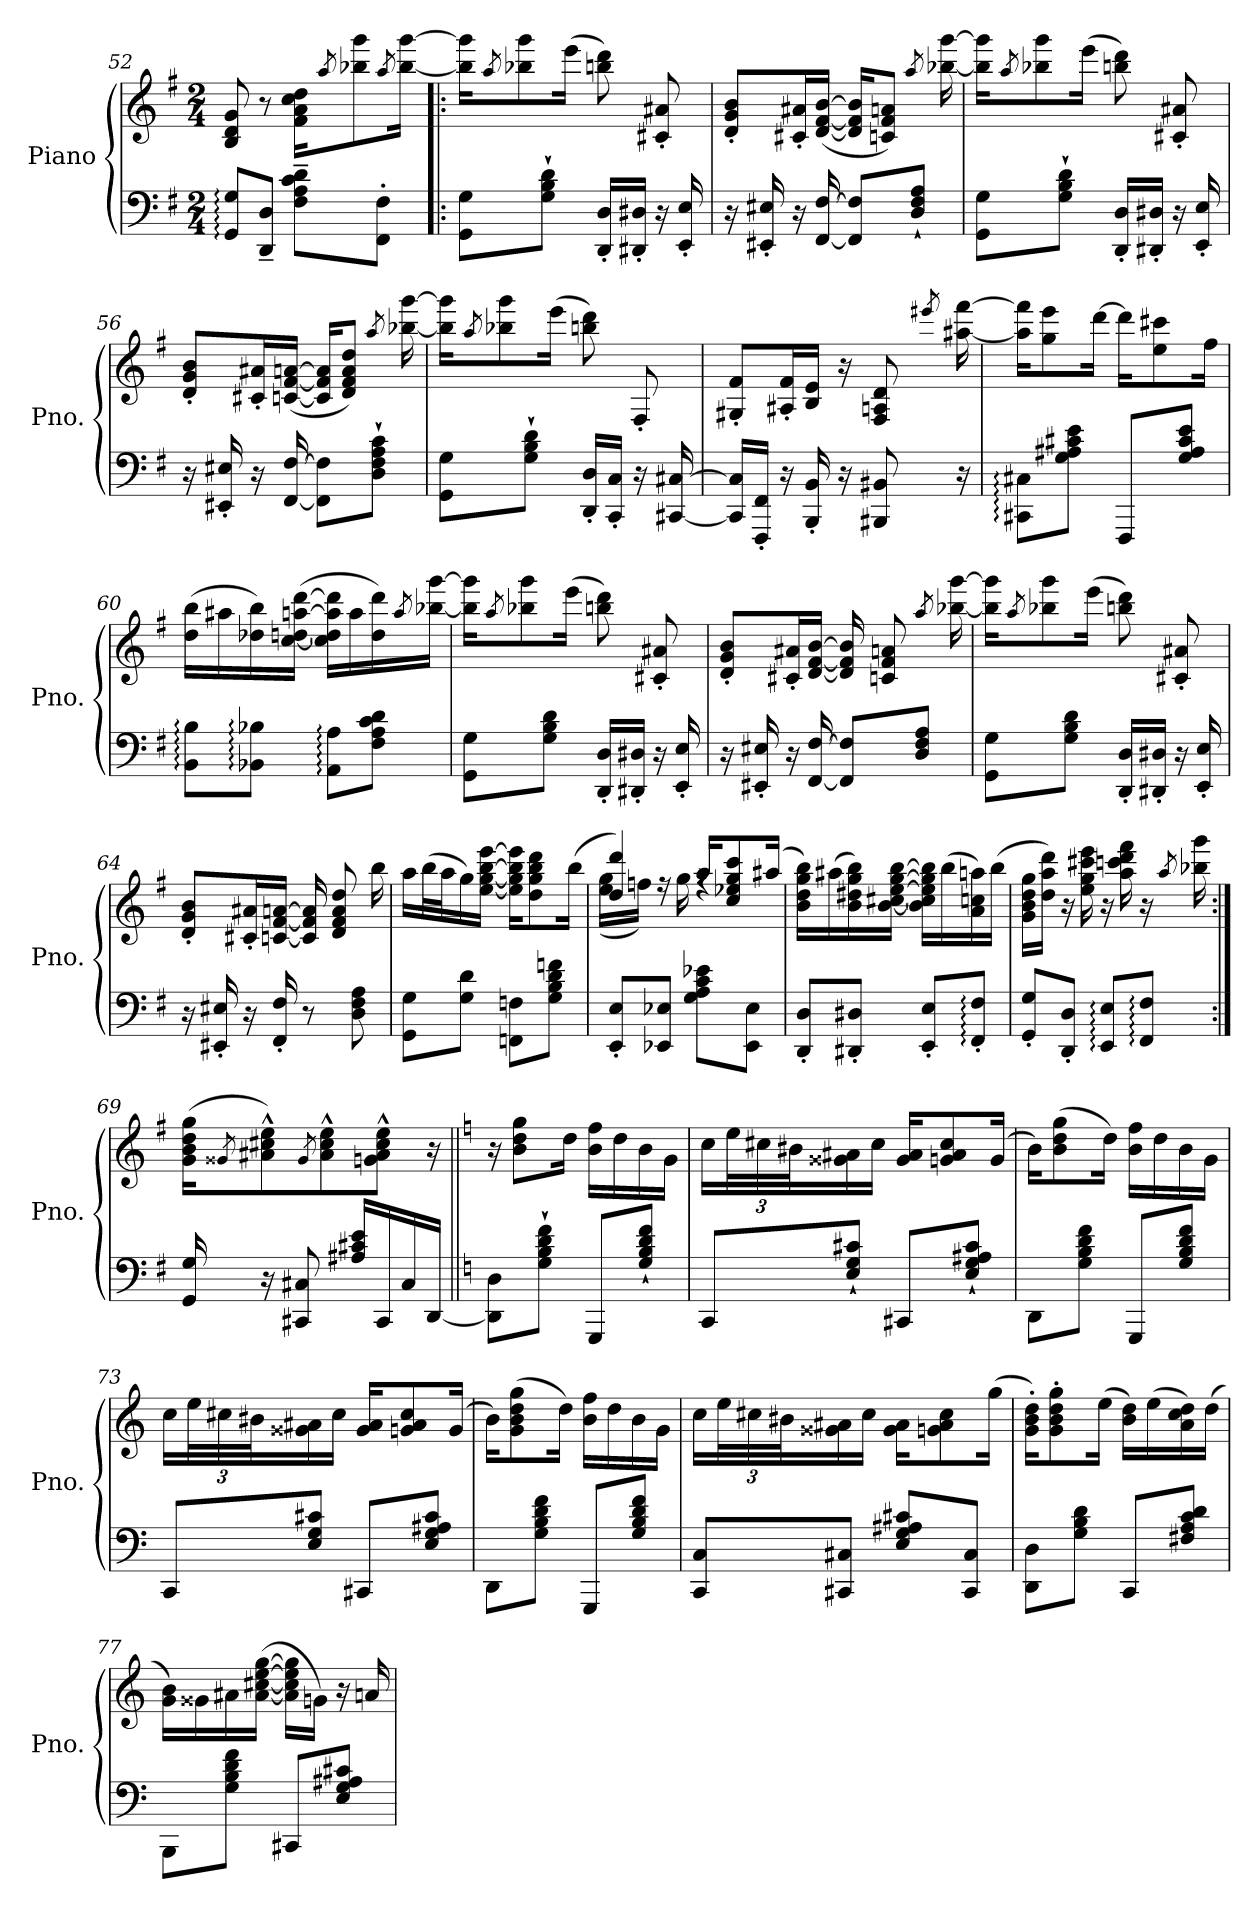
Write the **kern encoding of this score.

**kern	**kern
*part1	*part1
*staff2	*staff1
*I"Piano	*
*I'Pno.	*
*clefF4	*clefG2
*k[f#]	*k[f#]
*M2/4	*M2/4
=52	=52
8GG/: 8G/:L	8B/ 8d/ 8g/
8DD/~ 8D/~J	8r
8F#\~ 8A\~ 8c\~ 8d\~L	16f#\ 16a\ 16cc\ 16dd\KL
.	8qaa/
.	8bb-X\ 8ggg\
8FF#\' 8F#\'J	.
.	8qaa/
.	[16bb-\ [16ggg\Jk
!!LO:PB:g=z
=53!|:	=53!|:
8GG\ 8G\L	16bb-\] 16ggg\]KL
.	8qaa/
.	8bb-X\ 8ggg\
8G\` 8B\` 8d\`J	.
.	(>16eee\Jk
16DD/' 16D/'LL	8bbn\ 8ddd\)
16DD#X/' 16D#X/'JJ	.
16r	8c#X/' 8a#X/'
16EE/' 16E/'	.
=54	=54
16r	8d/' 8g/' 8b/'L
16EE#X/' 16E#X/'	.
16r	16c#X/' 16a#X/'L
[16FF#/ [16F#/	(<[16d/ [16f#/ [16b/JJ
8FF#/] 8F#/]L	16d/] 16f#/] 16b/]KL
.	8cn/ 8f#/ 8an/J)
8D/` 8F#/` 8A/`J	.
.	8qaa/
.	[16bb-X\ [16ggg\
=55	=55
8GG\ 8G\L	16bb-\] 16ggg\]KL
.	8qaa/
.	8bb-X\ 8ggg\
8G\` 8B\` 8d\`J	.
.	(>16eee\Jk
16DD/' 16D/'LL	8bbn\ 8ddd\)
16DD#X/' 16D#X/'JJ	.
16r	8c#X/' 8a#X/'
16EE/' 16E/'	.
=56	=56
16r	8d/' 8g/' 8b/'L
16EE#X/' 16E#X/'	.
16r	16c#X/' 16a#X/'L
[16FF#/ [16F#/	(<[16cn/ [16f#/ [16an/JJ
8FF#\] 8F#\]L	16c/] 16f#/] 16a/]KL
.	8d/ 8f#/ 8a/ 8dd/J)
8D\` 8F#\` 8A\` 8c\`J	.
.	8qaa/
.	[16bb-X\ [16ggg\
!!LO:LB:g=z
=57	=57
8GG\ 8G\L	16bb-\] 16ggg\]KL
.	8qaa/
.	8bb-X\ 8ggg\
8G\` 8B\` 8d\`J	.
.	(>16eee\Jk
16DD/' 16D/'LL	8bbn\ 8ddd\)
16CC/' 16C/'JJ	.
16r	8F#'/
[16CC#X/ [16C#X/	.
=58	=58
16CC#/] 16C#/]LL	8G#X/' 8f#/'L
16FFF#/' 16FF#/'JJ	.
16r	16A#X/' 16f#/'L
16BBB/' 16BB/'	16B/ 16e/JJ
16r	16r
8BBB#X/ 8BB#X/	8F#/ 8An/ 8d/
.	8qeee#X/
16r	[16aa#X\ [16fff#\
=59	=59
8CC#X\: 8C#X\:L	16aa#\] 16fff#\]KL
.	8gg\ 8eee\
8G\ 8A#X\ 8c#X\ 8e\J	.
.	[16ddd\Jk
8FFF#/L	16ddd\KL]
.	8ee\ 8ccc#X\
8G/ 8A#/ 8c#/ 8e/J	.
.	16ff#\Jk
=60	=60
8BB\: 8B\:L	(>16dd\ 16bb\LL
.	16aa#X\
8BB-X\: 8B-X\:J	16dd-X\ 16bb\)
.	(>[16cc\ [16ddn\ [16aan\ [16ddd\JJ
8AA\: 8A\:L	16cc\] 16dd\] 16aa\] 16ddd\]LL
.	16aa\
8F#\ 8A\ 8c\ 8d\J	16dd\ 16ddd\)
.	8qaa/
.	[16bb-X\ [16ggg\JJ
!!LO:LB:g=z
=61	=61
8GG\ 8G\L	16bb-\] 16ggg\]KL
.	8qaa/
.	8bb-X\ 8ggg\
8G\ 8B\ 8d\J	.
.	(>16eee\Jk
16DD/' 16D/'LL	8bbn\ 8ddd\)
16DD#X/' 16D#X/'JJ	.
16r	8c#X/' 8a#X/'
16EE/' 16E/'	.
=62	=62
16r	8d/' 8g/' 8b/'L
16EE#X/' 16E#X/'	.
16r	16c#X/' 16a#X/'L
[16FF#/ [16F#/	[16d/ [16f#/ [16b/JJ
8FF#/] 8F#/]L	16d/] 16f#/] 16b/]
.	8cn/ 8f#/ 8an/
8D/ 8F#/ 8A/J	.
.	8qaa/
.	[16bb-X\ [16ggg\
=63	=63
8GG\ 8G\L	16bb-\] 16ggg\]KL
.	8qaa/
.	8bb-X\ 8ggg\
8G\ 8B\ 8d\J	.
.	(>16eee\Jk
16DD/' 16D/'LL	8bbn\ 8ddd\)
16DD#X/' 16D#X/'JJ	.
16r	8c#X/' 8a#X/'
16EE/' 16E/'	.
=64	=64
16r	8d/' 8g/' 8b/'L
16EE#X/' 16E#X/'	.
16r	16c#X/' 16a#X/'L
16FF#/' 16F#/'	[16cn/ [16f#/ [16an/JJ
8r	16c/] 16f#/] 16a/]
.	8d/ 8f#/ 8a/ 8dd/
8D\ 8F#\ 8A\	.
.	16bb\
!!LO:LB:g=z
=65	=65
8GG\ 8G\L	16aa\LL
.	(>32bb\L
.	32aa\J
8G\ 8d\J	16gg\)
.	[16ee\ [16gg\ [16bb\ [16eee\JJ
8FFn\ 8Fn\L	16ee\] 16gg\] 16bb\] 16eee\]KL
.	8dd\ 8gg\ 8bb\ 8ddd\
8G\ 8B\ 8d\ 8fn\J	.
.	(>16bb\Jk
=66	=66
*	*^
8EE/' 8E/'L	4dd/ 4ddd/)	(<16ee\ 16gg\LL
.	.	16ffn\JJ)
8EE-X/ 8E-X/J	.	16rff
.	.	(>16gg\
8G\ 8A\ 8c\ 8e-X\L)	(16aa/KL	4rff
.	8cc/ 8ee-X/ 8gg/ 8ccc/	.
8EE-\ 8E-\J	.	.
.	(>16aa#X/Jk	.
*	*v	*v
=67	=67
8DD/' 8D/'L	16b\ 16dd\ 16gg\ 16bb\LL)
.	(>16aa#X\
8DD#X/' 8D#X/'J	16b\ 16dd#X\ 16gg\ 16bb\)
.	[16b\ [16cc#X\ [16ee\ [16gg\ [16bb\JJ
8EE/' 8E/'L	16b\] 16cc#\] 16ee\] 16gg\] 16bb\]LL
.	(>16bb\
8FF#/:' 8F#/:'J	16a\ 16ccn\ 16aan\)
.	(>16bb\JJ
=68	=68
8GG/' 8G/'L	16g\ 16b\ 16dd\ 16gg\LL
.	16dd\ 16aa\ 16ddd\JJ)
8DD/' 8D/'J	16r
.	16ee\ 16gg\ 16ccc#X\ 16eee\
8EE/: 8E/:L	16r
.	16aa\ 16cccn\ 16ddd\ 16fff#\
8FF#/: 8F#/:J	16r
.	8qaa/
.	16bb-X\ 16ggg\
!!LO:LB:g=z
=69:|!	=69:|!
16GG/ 16G/	(>16g\ 16b\ 16dd\ 16gg\KL
.	8qg##X/
16r	8a#X\^^ 8cc#X\^^ 8ee\^^)
8CC#X/ 8C#X/	.
.	8qg##/
.	8a#\^^ 8cc#\^^ 8ee\^^
16A#X/ 16c#X/ 16e/LL	.
16CC#/	8gn\^^ 8a#\^^ 8cc#\^^ 8ee\^^J
16C#/	.
[16DD/JJ	16r
!!LO:PB:g=z
=70||	=70||
*k[]	*k[]
8DD\] 8D\L	16r
.	8b\ 8dd\ 8gg\L
8G\` 8B\` 8d\` 8f\`J	.
.	16dd\Jk
8GGG/L	16b\ 16ff\LL
.	16dd\
8G/` 8B/` 8d/` 8f/`J	16b\
.	16g\JJ
=71	=71
8CC/L	16cc\LL
*	*Xbrackettup
.	48ee\L
.	48cc#X\
.	48b#X\J
8E/` 8G/` 8c#X/`J	16g##X\ 16a#X\
.	16cc#\JJ
8CC#X/L	16g##/ 16a#/KL
.	8gn/ 8a#/ 8cc#/
8E/` 8G/` 8A#X/` 8c#/`J	.
.	(>16g/Jk
=72	=72
8DD\L	16b\KL)
.	(>8b\ 8dd\ 8gg\
8G\ 8B\ 8d\ 8f\J	.
.	16dd\Jk)
8GGG/L	16b\ 16ff\LL
.	16dd\
8G/ 8B/ 8d/ 8f/J	16b\
.	16g\JJ
=73	=73
8CC/L	16cc\LL
.	48ee\L
.	48cc#X\
.	48b#X\J
8E/ 8G/ 8c#X/J	16g##X\ 16a#X\
.	16cc#\JJ
8CC#X/L	16g##/ 16a#/KL
.	8gn/ 8a#/ 8cc#/
8E/ 8G/ 8A#X/ 8c#/J	.
.	(>16g/Jk
!!LO:LB:g=z
=74	=74
8DD\L	16b\KL)
.	(>8g\ 8b\ 8dd\ 8gg\
8G\ 8B\ 8d\ 8f\J	.
.	16dd\Jk)
8GGG/L	16b\ 16ff\LL
.	16dd\
8G/ 8B/ 8d/ 8f/J	16b\
.	16g\JJ
=75	=75
8CC/ 8C/L	16cc\LL
.	48ee\L
.	48cc#X\
.	48b#X\J
8CC#X/ 8C#X/J	16g##X\ 16a#X\
.	16cc#\JJ
8E/ 8G/ 8A#X/ 8c#X/L	16g##\ 16a#\KL
.	8gn\ 8a#\ 8cc#\
8CC#/ 8C#/J	.
.	(>16gg\Jk
=76	=76
8DD\ 8D\L	16g\' 16b\' 16dd\'KL)
.	8g\' 8b\' 8dd\' 8gg\'
8G\ 8B\ 8d\J	.
.	(>16ee\Jk
8CC/L	16b\ 16dd\LL)
.	(>16ee\
8F#X/ 8A/ 8c/ 8d/J	16a\ 16cc\ 16dd\)
.	(>16dd\JJ
=77	=77
8BBB\L	16g\ 16b\LL)
.	16g##X\
8G\ 8B\ 8d\ 8f\J	16a#X\
.	(>[16a#\ [16cc#X\ [16ee\ [16gg\JJ
8CC#X/L	16a#\] 16cc#\] 16ee\] 16gg\]LL
.	16gn\JJ)
8E/ 8G/ 8A#X/ 8c#X/J	16r
.	16an/
=	=
*-	*-
